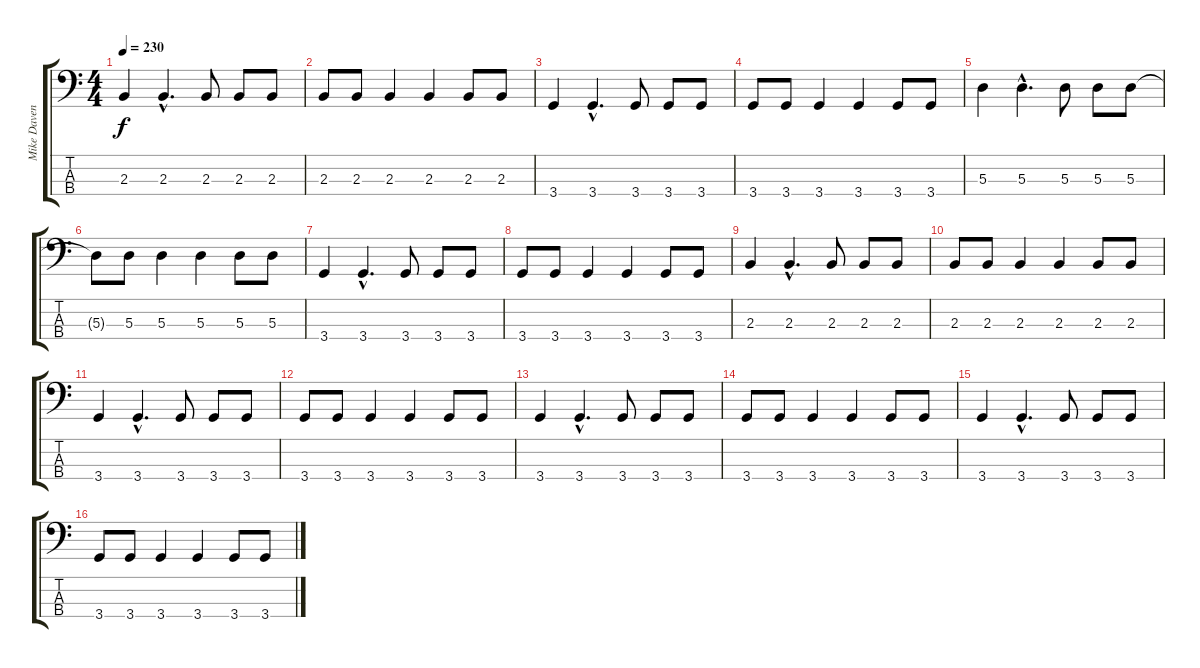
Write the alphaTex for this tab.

\track ("Mike Davenport" "Mike Daven") {instrument electricbasspick}
\staff {score tabs}
\tuning (G2 D2 A1 E1) {hide}
\ts (4 4)
\tempo 230
\clef f4
\ks c
2.3.4{dy f} 2.3{hac}.4{d} 2.3.8 2.3.8 2.3.8 |
2.3.8 2.3.8 2.3.4 2.3.4 2.3.8 2.3.8 |
3.4.4 3.4{hac}.4{d} 3.4.8 3.4.8 3.4.8 |
3.4.8 3.4.8 3.4.4 3.4.4 3.4.8 3.4.8 |
5.3.4 5.3{hac}.4{d} 5.3.8 5.3.8 5.3.8 |
5.3{t}.8 5.3.8 5.3.4 5.3.4 5.3.8 5.3.8 |
3.4.4 3.4{hac}.4{d} 3.4.8 3.4.8 3.4.8 |
3.4.8 3.4.8 3.4.4 3.4.4 3.4.8 3.4.8 |
2.3.4 2.3{hac}.4{d} 2.3.8 2.3.8 2.3.8 |
2.3.8 2.3.8 2.3.4 2.3.4 2.3.8 2.3.8 |
3.4.4 3.4{hac}.4{d} 3.4.8 3.4.8 3.4.8 |
3.4.8 3.4.8 3.4.4 3.4.4 3.4.8 3.4.8 |
3.4.4 3.4{hac}.4{d} 3.4.8 3.4.8 3.4.8 |
3.4.8 3.4.8 3.4.4 3.4.4 3.4.8 3.4.8 |
3.4.4 3.4{hac}.4{d} 3.4.8 3.4.8 3.4.8 |
3.4.8 3.4.8 3.4.4 3.4.4 3.4.8 3.4.8
